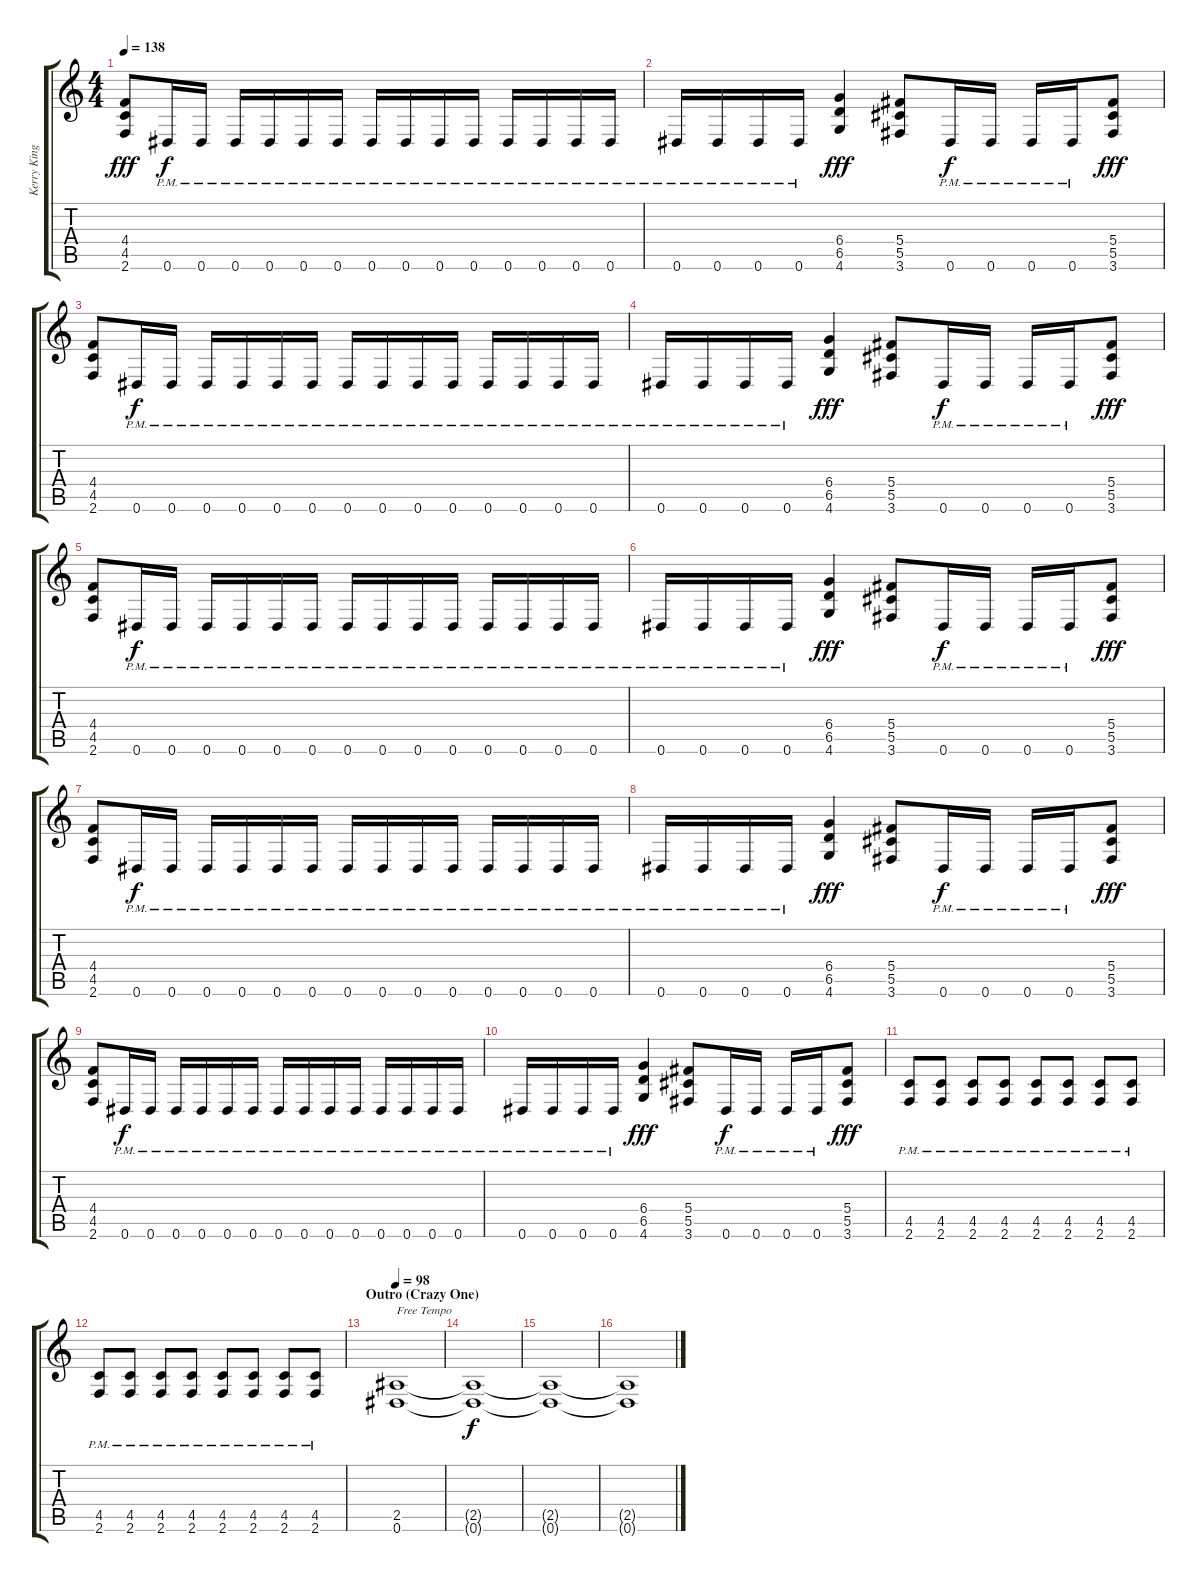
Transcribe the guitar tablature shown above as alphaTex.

\track ("Kerry King" "Kerry King") {instrument distortionguitar}
\staff {score tabs}
\tuning (Eb4 Bb3 Gb3 Db3 Ab2 Eb2) {hide}
\ts (4 4)
\tempo 138
\clef g2
\ks c
(4.4 4.5 2.6).8{dy fff} 0.6{pm}.16{dy f} 0.6{pm}.16 0.6{pm}.16 0.6{pm}.16 0.6{pm}.16 0.6{pm}.16 0.6{pm}.16 0.6{pm}.16 0.6{pm}.16 0.6{pm}.16 0.6{pm}.16 0.6{pm}.16 0.6{pm}.16 0.6{pm}.16 |
0.6{pm}.16 0.6{pm}.16 0.6{pm}.16 0.6{pm}.16 (6.4 6.5 4.6).4{dy fff} (5.4 5.5 3.6).8 0.6{pm}.16{dy f} 0.6{pm}.16 0.6{pm}.16 0.6{pm}.16 (5.4 5.5 3.6).8{dy fff} |
(4.4 4.5 2.6).8 0.6{pm}.16{dy f} 0.6{pm}.16 0.6{pm}.16 0.6{pm}.16 0.6{pm}.16 0.6{pm}.16 0.6{pm}.16 0.6{pm}.16 0.6{pm}.16 0.6{pm}.16 0.6{pm}.16 0.6{pm}.16 0.6{pm}.16 0.6{pm}.16 |
0.6{pm}.16 0.6{pm}.16 0.6{pm}.16 0.6{pm}.16 (6.4 6.5 4.6).4{dy fff} (5.4 5.5 3.6).8 0.6{pm}.16{dy f} 0.6{pm}.16 0.6{pm}.16 0.6{pm}.16 (5.4 5.5 3.6).8{dy fff} |
(4.4 4.5 2.6).8 0.6{pm}.16{dy f} 0.6{pm}.16 0.6{pm}.16 0.6{pm}.16 0.6{pm}.16 0.6{pm}.16 0.6{pm}.16 0.6{pm}.16 0.6{pm}.16 0.6{pm}.16 0.6{pm}.16 0.6{pm}.16 0.6{pm}.16 0.6{pm}.16 |
0.6{pm}.16 0.6{pm}.16 0.6{pm}.16 0.6{pm}.16 (6.4 6.5 4.6).4{dy fff} (5.4 5.5 3.6).8 0.6{pm}.16{dy f} 0.6{pm}.16 0.6{pm}.16 0.6{pm}.16 (5.4 5.5 3.6).8{dy fff} |
(4.4 4.5 2.6).8 0.6{pm}.16{dy f} 0.6{pm}.16 0.6{pm}.16 0.6{pm}.16 0.6{pm}.16 0.6{pm}.16 0.6{pm}.16 0.6{pm}.16 0.6{pm}.16 0.6{pm}.16 0.6{pm}.16 0.6{pm}.16 0.6{pm}.16 0.6{pm}.16 |
0.6{pm}.16 0.6{pm}.16 0.6{pm}.16 0.6{pm}.16 (6.4 6.5 4.6).4{dy fff} (5.4 5.5 3.6).8 0.6{pm}.16{dy f} 0.6{pm}.16 0.6{pm}.16 0.6{pm}.16 (5.4 5.5 3.6).8{dy fff} |
(4.4 4.5 2.6).8 0.6{pm}.16{dy f} 0.6{pm}.16 0.6{pm}.16 0.6{pm}.16 0.6{pm}.16 0.6{pm}.16 0.6{pm}.16 0.6{pm}.16 0.6{pm}.16 0.6{pm}.16 0.6{pm}.16 0.6{pm}.16 0.6{pm}.16 0.6{pm}.16 |
0.6{pm}.16 0.6{pm}.16 0.6{pm}.16 0.6{pm}.16 (6.4 6.5 4.6).4{dy fff} (5.4 5.5 3.6).8 0.6{pm}.16{dy f} 0.6{pm}.16 0.6{pm}.16 0.6{pm}.16 (5.4 5.5 3.6).8{dy fff} |
(4.5{pm} 2.6{pm}).8 (4.5{pm} 2.6{pm}).8 (4.5{pm} 2.6{pm}).8 (4.5{pm} 2.6{pm}).8 (4.5{pm} 2.6{pm}).8 (4.5{pm} 2.6{pm}).8 (4.5{pm} 2.6{pm}).8 (4.5{pm} 2.6{pm}).8 |
(4.5{pm} 2.6{pm}).8 (4.5{pm} 2.6{pm}).8 (4.5{pm} 2.6{pm}).8 (4.5{pm} 2.6{pm}).8 (4.5{pm} 2.6{pm}).8 (4.5{pm} 2.6{pm}).8 (4.5{pm} 2.6{pm}).8 (4.5{pm} 2.6{pm}).8 |
\section ("" "Outro (Crazy One)")
\tempo 98
(2.5 0.6).1{txt "Free Tempo"} |
(2.5{t} 0.6{t}).1{dy f} |
(2.5{t} 0.6{t}).1 |
(2.5{t} 0.6{t}).1
